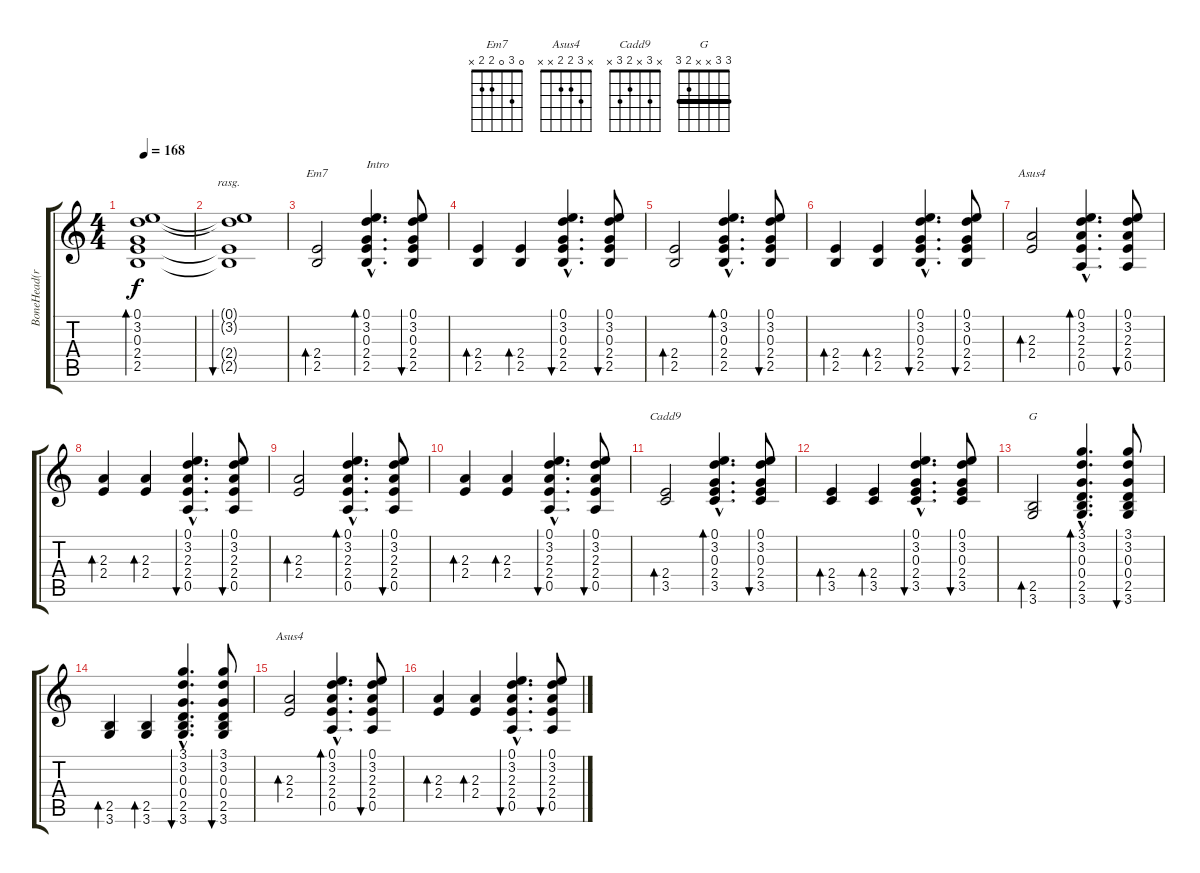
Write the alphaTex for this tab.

\track ("BoneHead(rythem)" "BoneHead(r") {instrument acousticguitarsteel}
\staff {score tabs}
\tuning (E4 B3 G3 D3 A2 E2) {hide}
\chord ("Em7" 0 3 0 2 2 x)
\chord ("Asus4" 0 3 2 2 x x)
\chord ("Cadd9" x 3 x 2 3 x)
\chord ("G" 3 3 x x 2 3) {barre 3}
\chord ("Asus4" x 3 2 2 x x)
\ts (4 4)
\tempo 168
\clef g2
\ks c
(0.1 3.2 0.3 2.4 2.5).1{bd 480 dy f instrument acousticguitarsteel} |
(0.1{t} 3.2{t} 2.4{t} 2.5{t}).1{bu 480 rasg ii} |
(2.4 2.5).2{bd 60 ch "Em7"} (0.1{hac} 3.2{hac} 0.3{hac} 2.4{hac} 2.5{hac}).4{d bd 60 txt "Intro"} (0.1 3.2 0.3 2.4 2.5).8{bu 60} |
(2.4 2.5).4{bd 60} (2.4 2.5).4{bd 60} (0.1{hac} 3.2{hac} 0.3{hac} 2.4{hac} 2.5{hac}).4{d bu 60} (0.1 3.2 0.3 2.4 2.5).8{bu 60} |
(2.4 2.5).2{bd 60} (0.1{hac} 3.2{hac} 0.3{hac} 2.4{hac} 2.5{hac}).4{d bd 30} (0.1 3.2 0.3 2.4 2.5).8{bu 60} |
(2.4 2.5).4{bd 60} (2.4 2.5).4{bd 60} (0.1{hac} 3.2{hac} 0.3{hac} 2.4{hac} 2.5{hac}).4{d bu 60} (0.1 3.2 0.3 2.4 2.5).8{bu 60} |
(2.3 2.4).2{bd 60 ch "Asus4"} (0.1{hac} 3.2{hac} 2.3{hac} 2.4{hac} 0.5{hac}).4{d bd 60} (0.1 3.2 2.3 2.4 0.5).8{bu 60} |
(2.3 2.4).4{bd 60} (2.3 2.4).4{bd 60} (0.1{hac} 3.2{hac} 2.3{hac} 2.4{hac} 0.5{hac}).4{d bu 60} (0.1 3.2 2.3 2.4 0.5).8{bu 60} |
(2.3 2.4).2{bd 60} (0.1{hac} 3.2{hac} 2.3{hac} 2.4{hac} 0.5{hac}).4{d bd 60} (0.1 3.2 2.3 2.4 0.5).8{bu 60} |
(2.3 2.4).4{bd 60} (2.3 2.4).4{bd 60} (0.1{hac} 3.2{hac} 2.3{hac} 2.4{hac} 0.5{hac}).4{d bu 60} (0.1 3.2 2.3 2.4 0.5).8{bu 60} |
(2.4 3.5).2{bd 60 ch "Cadd9"} (0.1{hac} 3.2{hac} 0.3{hac} 2.4{hac} 3.5{hac}).4{d bd 60} (0.1 3.2 0.3 2.4 3.5).8{bu 60} |
(2.4 3.5).4{bd 60} (2.4 3.5).4{bd 60} (0.1{hac} 3.2{hac} 0.3{hac} 2.4{hac} 3.5{hac}).4{d bu 60} (0.1 3.2 0.3 2.4 3.5).8{bu 60} |
(2.5 3.6).2{bd 60 ch "G"} (3.1{hac} 3.2{hac} 0.3{hac} 0.4{hac} 2.5{hac} 3.6{hac}).4{d bd 60} (3.1 3.2 0.3 0.4 2.5 3.6).8{bu 60} |
(2.5 3.6).4{bd 60} (2.5 3.6).4{bd 60} (3.1{hac} 3.2{hac} 0.3{hac} 0.4{hac} 2.5{hac} 3.6{hac}).4{d bu 60} (3.1 3.2 0.3 0.4 2.5 3.6).8{bu 60} |
(2.3 2.4).2{bd 60 ch "Asus4"} (0.1{hac} 3.2{hac} 2.3{hac} 2.4{hac} 0.5{hac}).4{d bd 60} (0.1 3.2 2.3 2.4 0.5).8{bu 60} |
(2.3 2.4).4{bd 60} (2.3 2.4).4{bd 60} (0.1{hac} 3.2{hac} 2.3{hac} 2.4{hac} 0.5{hac}).4{d bu 60} (0.1 3.2 2.3 2.4 0.5).8{bu 60}
